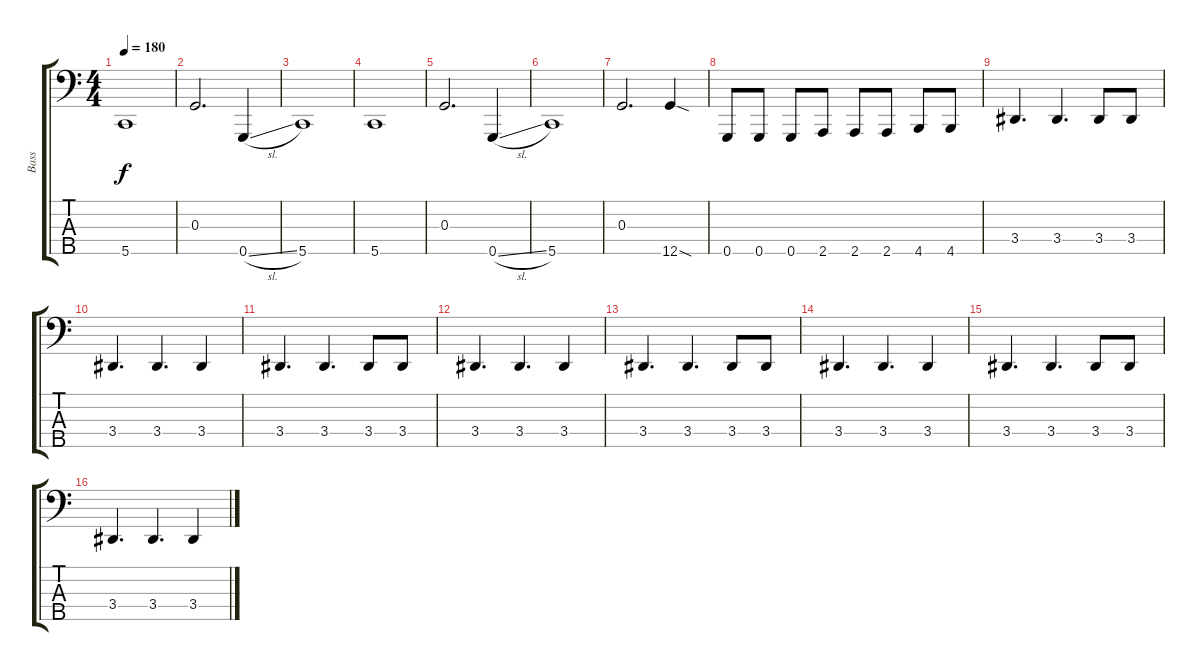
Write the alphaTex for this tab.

\track ("Bass" "Bass") {instrument electricbasspick}
\staff {score tabs}
\tuning (G2 C2 G1 C1 G0) {hide}
\ts (4 4)
\tempo 180
\clef f4
\ks c
5.5.1{dy f} |
0.3.2{d} 0.5{sl}.4 |
5.5.1 |
5.5.1 |
0.3.2{d} 0.5{sl}.4 |
5.5.1 |
0.3.2{d} 12.5{sod}.4 |
0.5.8 0.5.8 0.5.8 2.5.8 2.5.8 2.5.8 4.5.8 4.5.8 |
3.4.4{d} 3.4.4{d} 3.4.8 3.4.8 |
3.4.4{d} 3.4.4{d} 3.4.4 |
3.4.4{d} 3.4.4{d} 3.4.8 3.4.8 |
3.4.4{d} 3.4.4{d} 3.4.4 |
3.4.4{d} 3.4.4{d} 3.4.8 3.4.8 |
3.4.4{d} 3.4.4{d} 3.4.4 |
3.4.4{d} 3.4.4{d} 3.4.8 3.4.8 |
3.4.4{d} 3.4.4{d} 3.4.4
